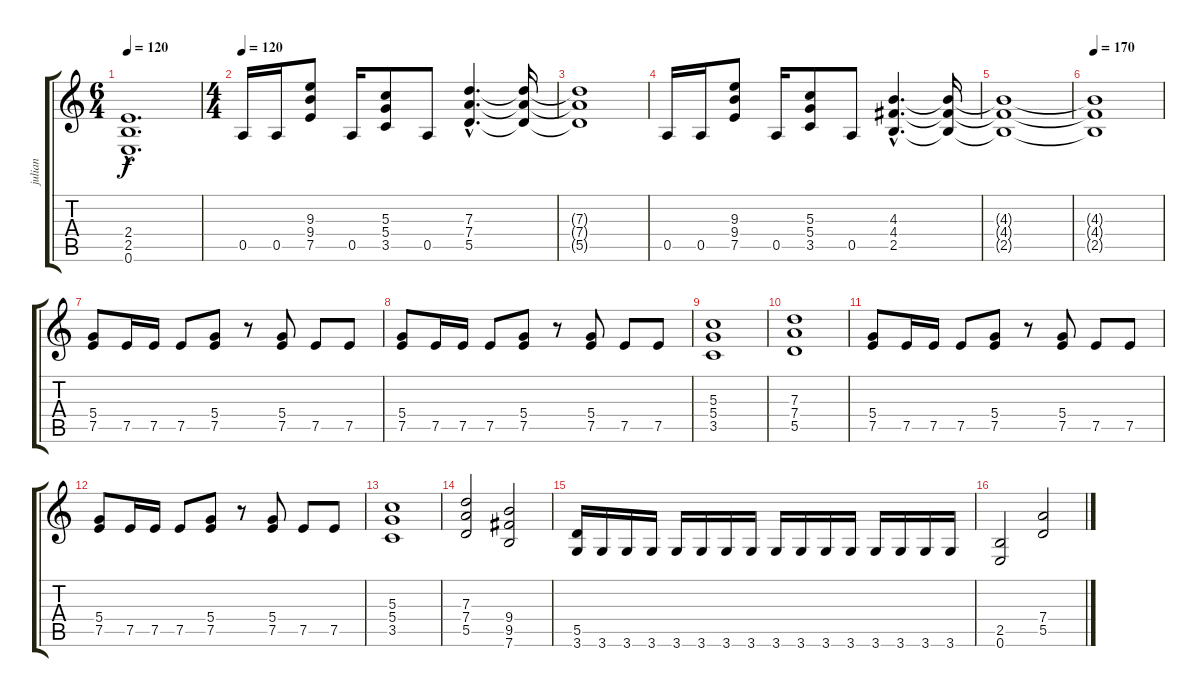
\track ("julian" "julian") {instrument overdrivenguitar}
\staff {score tabs}
\tuning (E4 B3 G3 D3 A2 E2) {hide}
\ts (6 4)
\tempo 120
\clef g2
\ks c
(2.4{hac} 2.5{hac} 0.6{hac}).1{d dy f} |
\ts (4 4)
\tempo 120
0.5.16 0.5.16 (9.3 9.4 7.5).8 0.5.16 (5.3 5.4 3.5).8 0.5.8 (7.3{hac} 7.4{hac} 5.5{hac}).4{d} (7.3{t} 7.4{t} 5.5{t}).16 |
(7.3{t} 7.4{t} 5.5{t}).1 |
0.5.16 0.5.16 (9.3 9.4 7.5).8 0.5.16 (5.3 5.4 3.5).8 0.5.8 (4.3{hac} 4.4{hac} 2.5{hac}).4{d} (4.3{t} 4.4{t} 2.5{t}).16 |
(4.3{t} 4.4{t} 2.5{t}).1 |
\tempo 170
(4.3{t} 4.4{t} 2.5{t}).1 |
(5.4 7.5).8 7.5.16 7.5.16 7.5.8 (5.4 7.5).8 r.8 (5.4 7.5).8 7.5.8 7.5.8 |
(5.4 7.5).8 7.5.16 7.5.16 7.5.8 (5.4 7.5).8 r.8 (5.4 7.5).8 7.5.8 7.5.8 |
(5.3 5.4 3.5).1 |
(7.3 7.4 5.5).1 |
(5.4 7.5).8 7.5.16 7.5.16 7.5.8 (5.4 7.5).8 r.8 (5.4 7.5).8 7.5.8 7.5.8 |
(5.4 7.5).8 7.5.16 7.5.16 7.5.8 (5.4 7.5).8 r.8 (5.4 7.5).8 7.5.8 7.5.8 |
(5.3 5.4 3.5).1 |
(7.3 7.4 5.5).2 (9.4 9.5 7.6).2 |
(5.5 3.6).16 3.6.16 3.6.16 3.6.16 3.6.16 3.6.16 3.6.16 3.6.16 3.6.16 3.6.16 3.6.16 3.6.16 3.6.16 3.6.16 3.6.16 3.6.16 |
(2.5 0.6).2 (7.4 5.5).2
